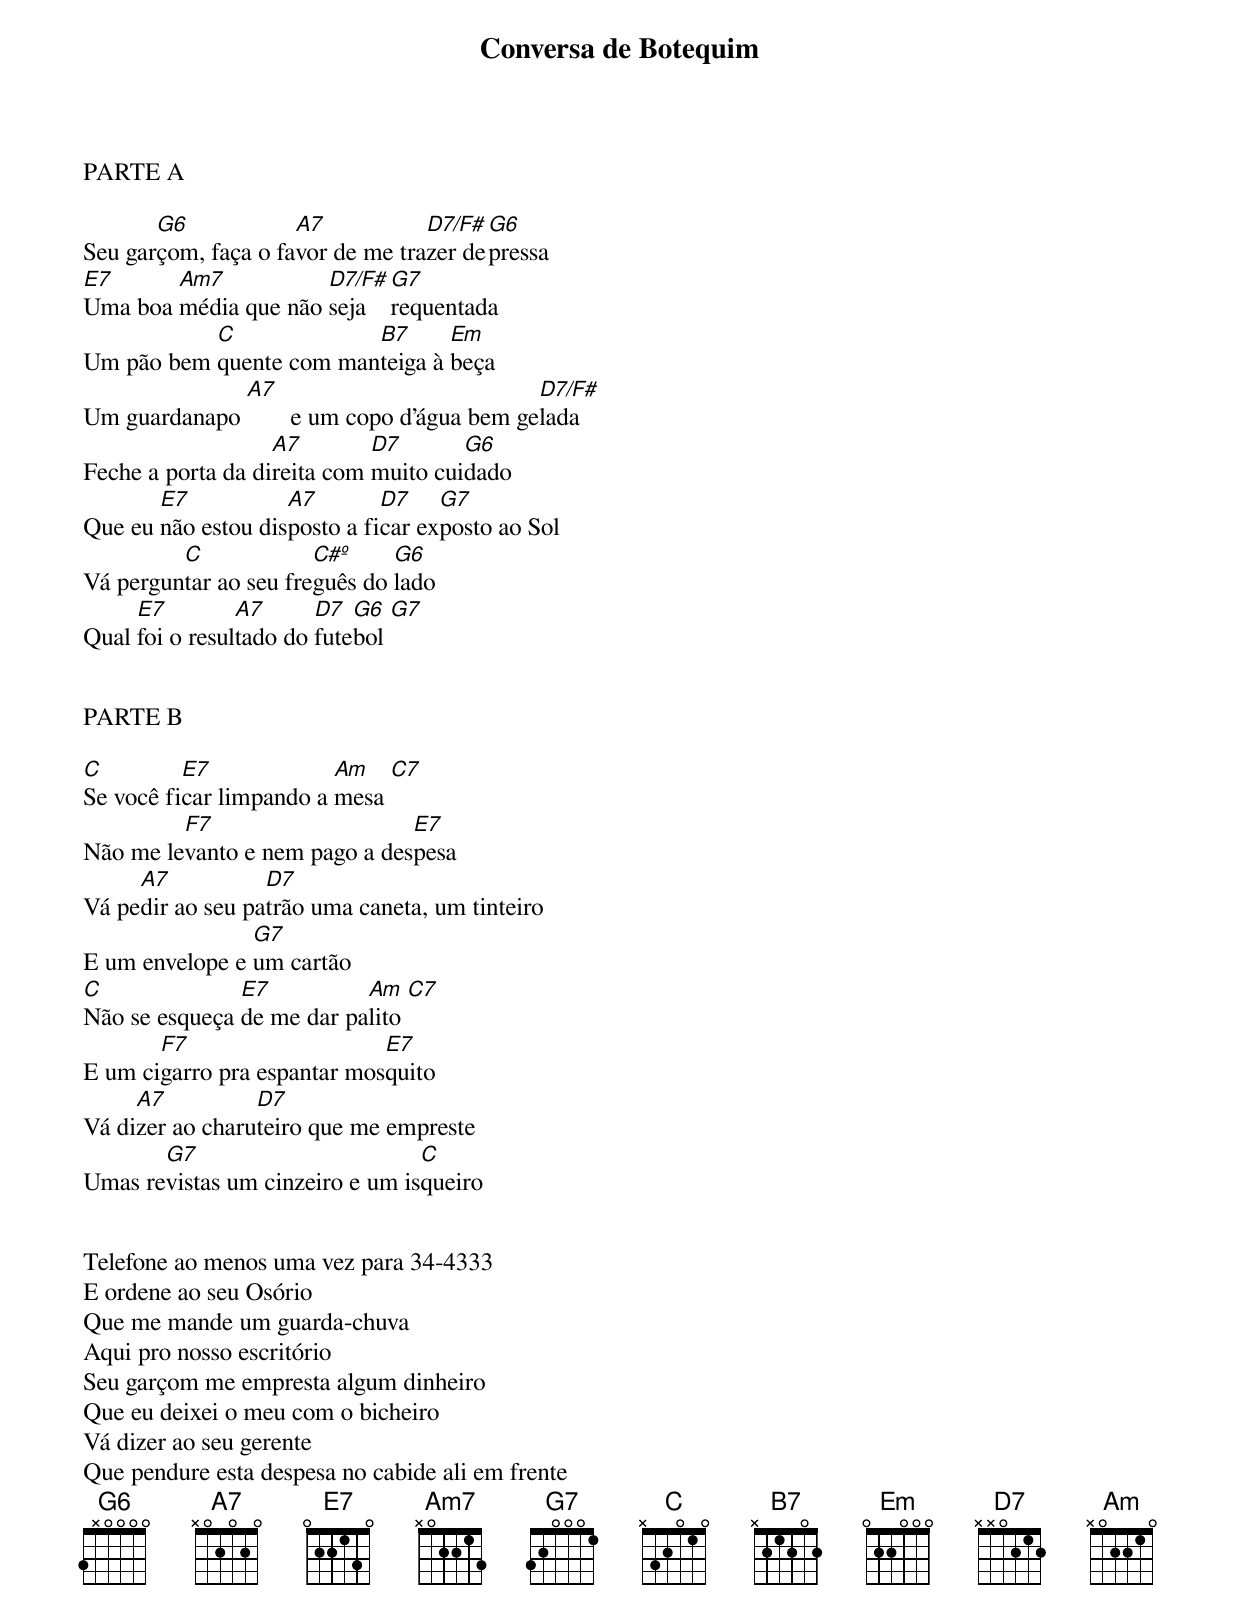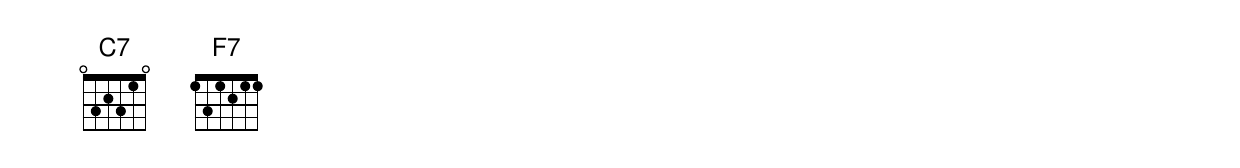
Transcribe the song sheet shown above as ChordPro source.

{title: Conversa de Botequim}
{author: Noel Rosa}
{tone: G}

PARTE A

Seu gar[G6]çom, faça o fa[A7]vor de me tra[D7/F#]zer de[G6]pressa
[E7]Uma boa [Am7]média que não [D7/F#]seja [G7]requentada
Um pão bem [C]quente com man[B7]teiga à [Em]beça
Um guardanapo [A7]       e um copo d'água bem ge[D7/F#]lada
Feche a porta da di[A7]reita com [D7]muito cui[G6]dado
Que eu [E7]não estou dis[A7]posto a fi[D7]car ex[G7]posto ao Sol
Vá pergun[C]tar ao seu fre[C#º]guês do [G6]lado
Qual [E7]foi o resul[A7]tado do [D7]fute[G6]bol [G7]


PARTE B

[C]Se você fi[E7]car limpando a [Am]mesa [C7]
Não me le[F7]vanto e nem pago a des[E7]pesa
Vá pe[A7]dir ao seu pa[D7]trão uma caneta, um tinteiro
E um envelope e [G7]um cartão
[C]Não se esqueça [E7]de me dar pa[Am]lito [C7]
E um ci[F7]garro pra espantar mos[E7]quito
Vá di[A7]zer ao charu[D7]teiro que me empreste
Umas re[G7]vistas um cinzeiro e um is[C]queiro


Telefone ao menos uma vez para 34-4333
E ordene ao seu Osório
Que me mande um guarda-chuva
Aqui pro nosso escritório
Seu garçom me empresta algum dinheiro
Que eu deixei o meu com o bicheiro
Vá dizer ao seu gerente
Que pendure esta despesa no cabide ali em frente
